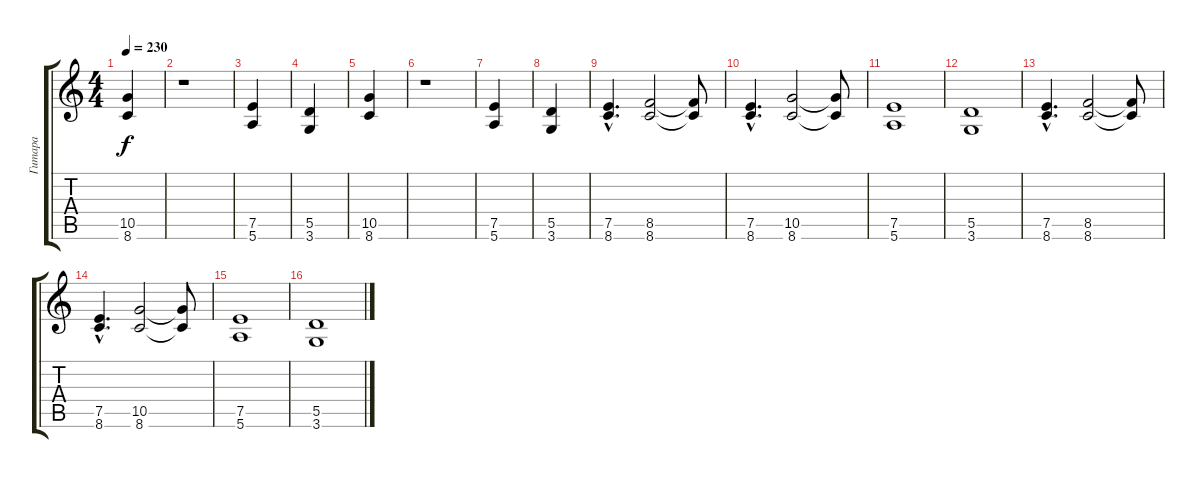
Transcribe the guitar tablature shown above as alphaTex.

\track ("Гитара" "Гитара") {instrument distortionguitar}
\staff {score tabs}
\tuning (E4 B3 G3 D3 A2 E2) {hide}
\ts (4 4)
\tempo 230
\clef g2
\ks c
(10.5 8.6).4{dy f} |
r.1 |
(7.5 5.6).4 |
(5.5 3.6).4 |
(10.5 8.6).4 |
r.1 |
(7.5 5.6).4 |
(5.5 3.6).4 |
(7.5{hac} 8.6{hac}).4{d} (8.5 8.6).2 (8.5{t} 8.6{t}).8 |
(7.5{hac} 8.6{hac}).4{d} (10.5 8.6).2 (10.5{t} 8.6{t}).8 |
(7.5 5.6).1 |
(5.5 3.6).1 |
(7.5{hac} 8.6{hac}).4{d} (8.5 8.6).2 (8.5{t} 8.6{t}).8 |
(7.5{hac} 8.6{hac}).4{d} (10.5 8.6).2 (10.5{t} 8.6{t}).8 |
(7.5 5.6).1 |
(5.5 3.6).1
